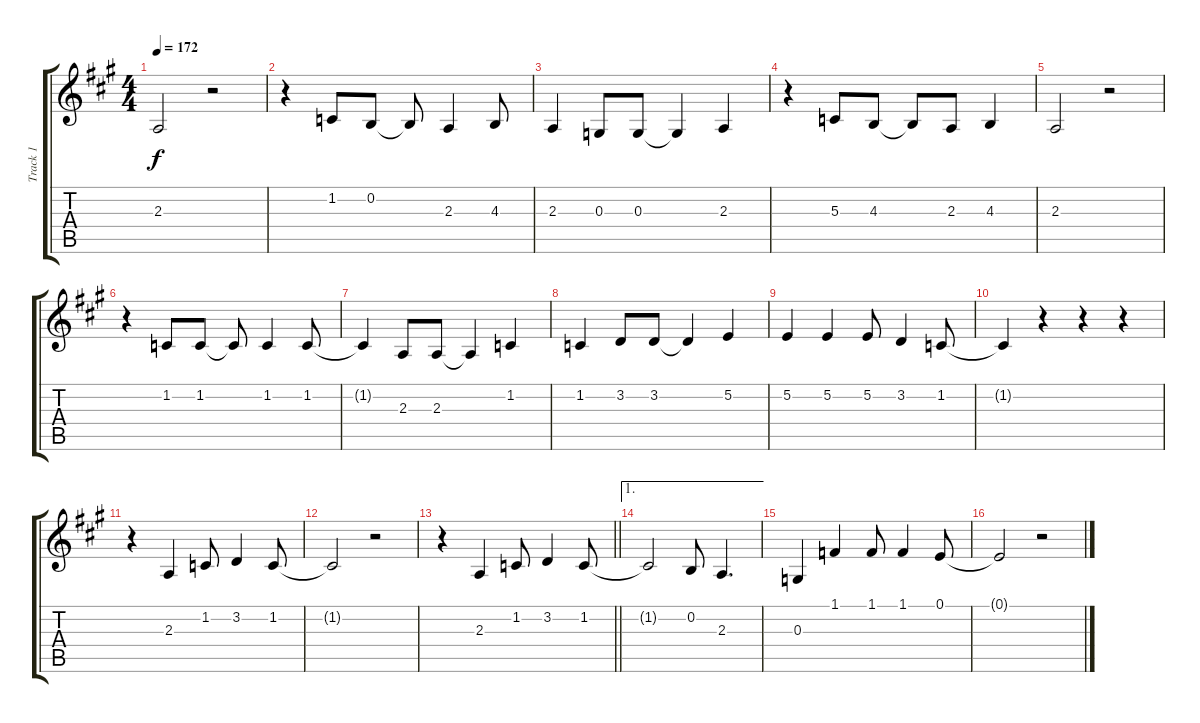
\track ("Track 1" "Track 1") {instrument tenorsax}
\staff {score tabs}
\tuning (E4 B3 G3 D3 A2 E2) {hide}
\ts (4 4)
\tempo 172
\clef g2
\ks a
2.3.2{dy f} r.2 |
r.4 1.2.8 0.2.8 0.2{t}.8 2.3.4 4.3.8 |
2.3.4 0.3.8 0.3.8 0.3{t}.4 2.3.4 |
r.4 5.3.8 4.3.8 4.3{t}.8 2.3.8 4.3.4 |
2.3.2 r.2 |
r.4 1.2.8 1.2.8 1.2{t}.8 1.2.4 1.2.8 |
1.2{t}.4 2.3.8 2.3.8 2.3{t}.4 1.2.4 |
1.2.4 3.2.8 3.2.8 3.2{t}.4 5.2.4 |
5.2.4 5.2.4 5.2.8 3.2.4 1.2.8 |
1.2{t}.4 r.4 r.4 r.4 |
r.4 2.3.4 1.2.8 3.2.4 1.2.8 |
1.2{t}.2 r.2 |
\barLineRight lightlight
r.4 2.3.4 1.2.8 3.2.4 1.2.8 |
\ae 1
1.2{t}.2 0.2.8 2.3.4{d} |
0.3.4 1.1.4 1.1.8 1.1.4 0.1.8 |
0.1{t}.2 r.2
